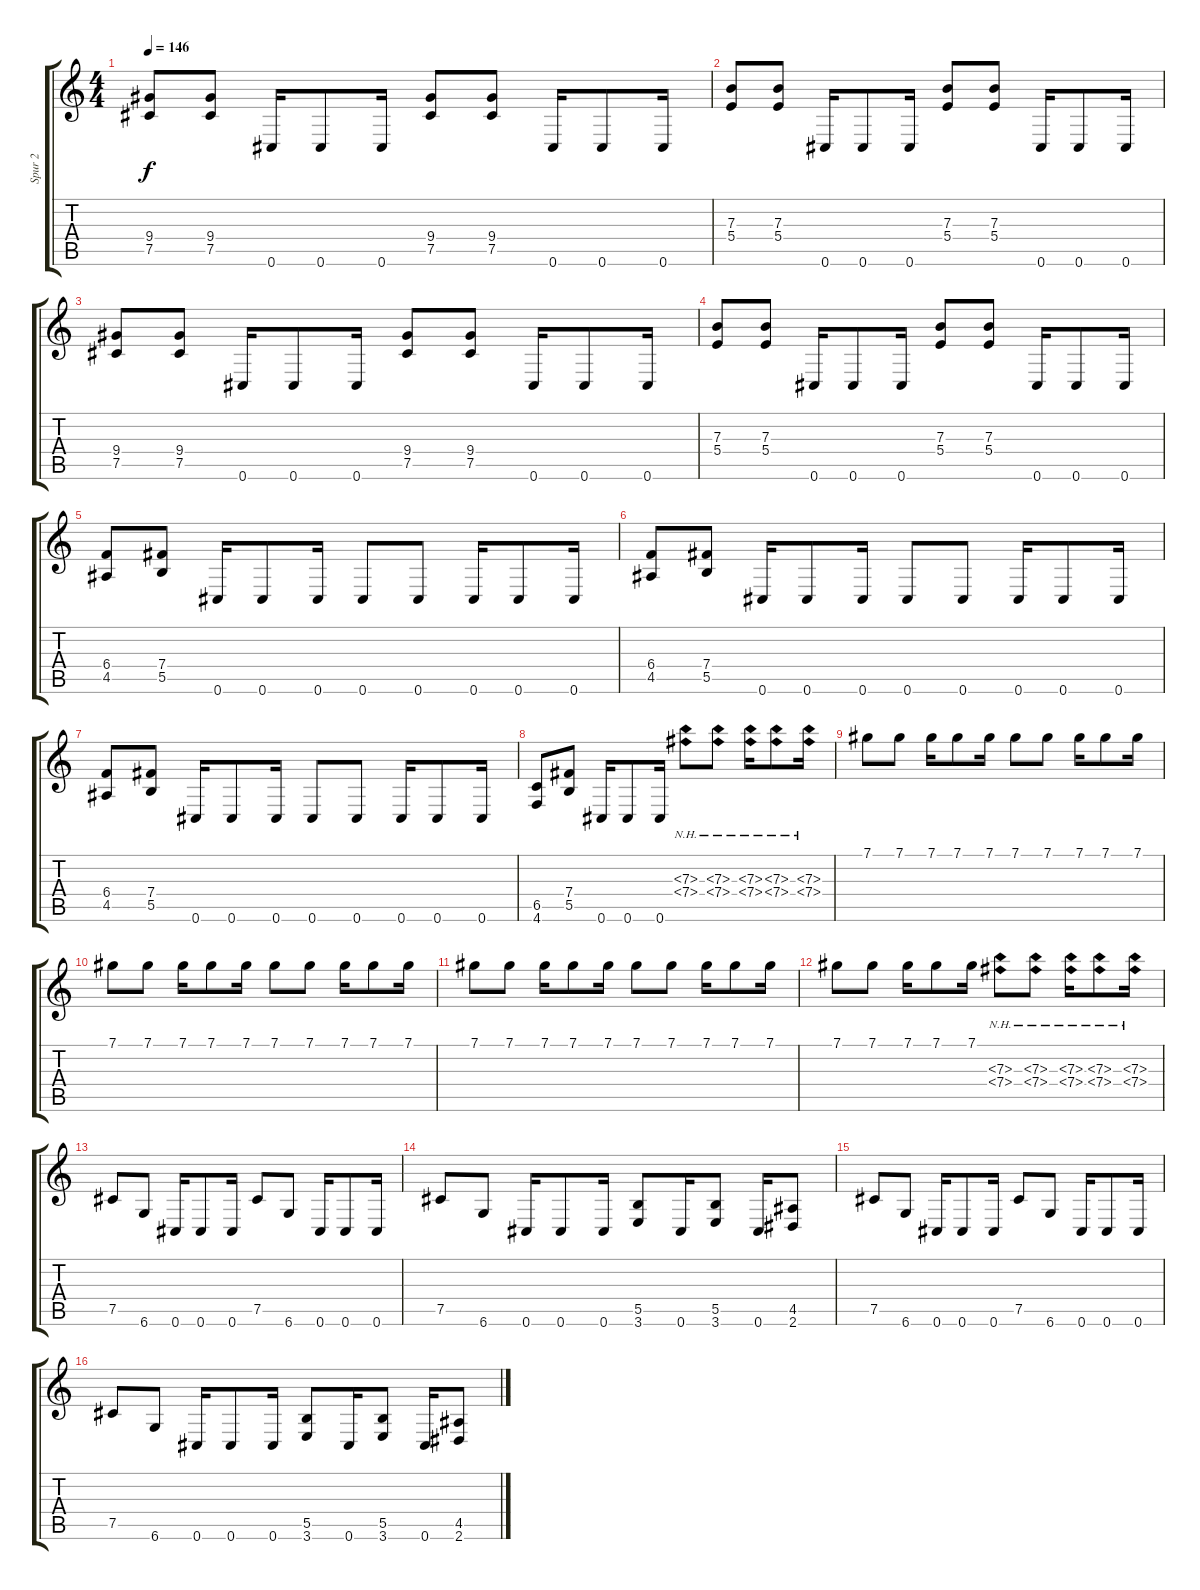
\track ("Spur 2" "Spur 2") {instrument overdrivenguitar}
\staff {score tabs}
\tuning (Db4 Ab3 E3 B2 Gb2 Db2) {hide}
\ts (4 4)
\tempo 146
\clef g2
\ks c
(9.4 7.5).8{dy f} (9.4 7.5).8 0.6.16 0.6.8 0.6.16 (9.4 7.5).8 (9.4 7.5).8 0.6.16 0.6.8 0.6.16 |
(7.3 5.4).8 (7.3 5.4).8 0.6.16 0.6.8 0.6.16 (7.3 5.4).8 (7.3 5.4).8 0.6.16 0.6.8 0.6.16 |
(9.4 7.5).8 (9.4 7.5).8 0.6.16 0.6.8 0.6.16 (9.4 7.5).8 (9.4 7.5).8 0.6.16 0.6.8 0.6.16 |
(7.3 5.4).8 (7.3 5.4).8 0.6.16 0.6.8 0.6.16 (7.3 5.4).8 (7.3 5.4).8 0.6.16 0.6.8 0.6.16 |
(6.4 4.5).8 (7.4 5.5).8 0.6.16 0.6.8 0.6.16 0.6.8 0.6.8 0.6.16 0.6.8 0.6.16 |
(6.4 4.5).8 (7.4 5.5).8 0.6.16 0.6.8 0.6.16 0.6.8 0.6.8 0.6.16 0.6.8 0.6.16 |
(6.4 4.5).8 (7.4 5.5).8 0.6.16 0.6.8 0.6.16 0.6.8 0.6.8 0.6.16 0.6.8 0.6.16 |
(6.5 4.6).8 (7.4 5.5).8 0.6.16 0.6.8 0.6.16 (7.3{nh} 7.4{nh}).8 (7.3{nh} 7.4{nh}).8 (7.3{nh} 7.4{nh}).16 (7.3{nh} 7.4{nh}).8 (7.3{nh} 7.4{nh}).16 |
7.1.8 7.1.8 7.1.16 7.1.8 7.1.16 7.1.8 7.1.8 7.1.16 7.1.8 7.1.16 |
7.1.8 7.1.8 7.1.16 7.1.8 7.1.16 7.1.8 7.1.8 7.1.16 7.1.8 7.1.16 |
7.1.8 7.1.8 7.1.16 7.1.8 7.1.16 7.1.8 7.1.8 7.1.16 7.1.8 7.1.16 |
7.1.8 7.1.8 7.1.16 7.1.8 7.1.16 (7.3{nh} 7.4{nh}).8 (7.3{nh} 7.4{nh}).8 (7.3{nh} 7.4{nh}).16 (7.3{nh} 7.4{nh}).8 (7.3{nh} 7.4{nh}).16 |
7.5.8 6.6.8 0.6.16 0.6.8 0.6.16 7.5.8 6.6.8 0.6.16 0.6.8 0.6.16 |
7.5.8 6.6.8 0.6.16 0.6.8 0.6.16 (5.5 3.6).8 0.6.16 (5.5 3.6).8 0.6.16 (4.5 2.6).8 |
7.5.8 6.6.8 0.6.16 0.6.8 0.6.16 7.5.8 6.6.8 0.6.16 0.6.8 0.6.16 |
7.5.8 6.6.8 0.6.16 0.6.8 0.6.16 (5.5 3.6).8 0.6.16 (5.5 3.6).8 0.6.16 (4.5 2.6).8
